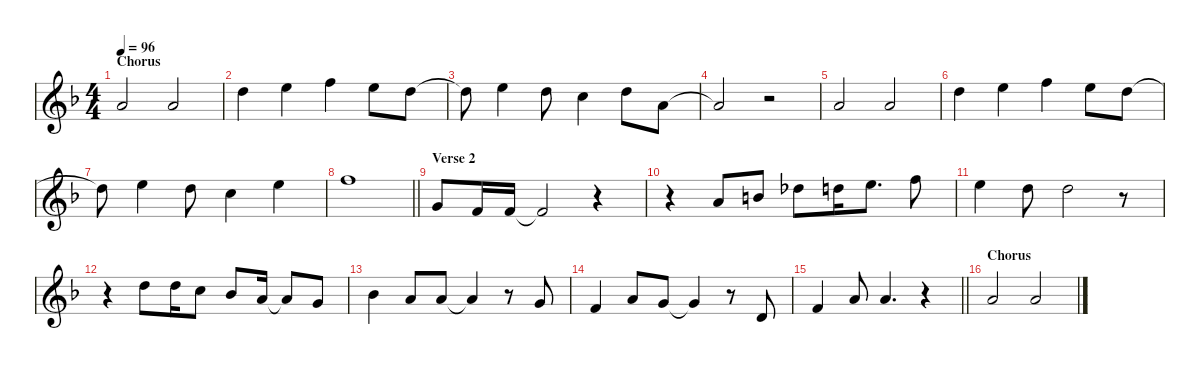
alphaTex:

\defaultSystemsLayout 4
\hideDynamics
\bracketExtendMode nobrackets
\singleTrackTrackNamePolicy hidden
\multiTrackTrackNamePolicy hidden
\firstSystemTrackNameMode fullname
\firstSystemTrackNameOrientation horizontal
\otherSystemsTrackNameOrientation horizontal
\track ("Vocals" "voc.") {defaultSystemsLayout 4 instrument acousticguitarsteel}
\staff {score}
\tuning (D4 A3 F3 C3 G2 D2)
\ts (4 4)
\section ("" "Chorus")
\tempo 96
\clef g2
\ks f
4.3{acc forcenatural}.2{dy mf beam Up} 4.3{acc forcenatural}.2{beam Up} |
5.2{acc forcenatural}.4{beam Down} 2.1{acc forcenatural}.4{beam Down} 3.1{acc forcenatural}.4{beam Down} 2.1{acc forcenatural}.8{beam Down} 5.2{acc forcenatural}.8{beam Down} |
5.2{t acc forcenatural}.8{beam Down} 2.1{acc forcenatural}.4{beam Down} 5.2{acc forcenatural}.8{beam Down} 3.2{acc forcenatural}.4{beam Down} 5.2{acc forcenatural}.8{beam Down} 4.3{acc forcenatural}.8{beam Down} |
4.3{t acc forcenatural}.2{beam Up} r.2{beam Up} |
4.3{acc forcenatural}.2{beam Up} 4.3{acc forcenatural}.2{beam Up} |
5.2{acc forcenatural}.4{beam Down} 2.1{acc forcenatural}.4{beam Down} 3.1{acc forcenatural}.4{beam Down} 2.1{acc forcenatural}.8{beam Down} 5.2{acc forcenatural}.8{beam Down} |
5.2{t acc forcenatural}.8{beam Down} 2.1{acc forcenatural}.4{beam Down} 5.2{acc forcenatural}.8{beam Down} 3.2{acc forcenatural}.4{beam Down} 2.1{acc forcenatural}.4{beam Down} |
\barLineRight lightlight
3.1{acc forcenatural}.1{beam Down} |
\section ("" "Verse 2")
2.3{acc forcenatural}.8{beam Up} 5.4{acc forcenatural}.16{beam Up} 5.4{acc forcenatural}.16{beam Up} 5.4{t acc forcenatural}.2{beam Up} r.4{beam Up} |
r.4{beam Down} 4.3{acc forcenatural}.8{beam Up} 2.2{acc forcenatural}.8{beam Up} 4.2{acc b}.8{beam Down} 5.2{acc forcenatural}.16{beam Down} 2.1{acc forcenatural}.8{d beam Down} 3.1{acc forcenatural}.8{beam Down} |
2.1{acc forcenatural}.4{beam Down} 5.2{acc forcenatural}.8{beam Down} 5.2{acc forcenatural}.2{beam Down} r.8{beam Down} |
r.4{beam Down} 5.2{acc forcenatural}.8{beam Down} 5.2{acc forcenatural}.16{beam Down} 3.2{acc forcenatural}.8{beam Down} 5.3{acc b}.8{beam Up} 4.3{acc forcenatural}.16{beam Up} 4.3{t acc forcenatural}.8{beam Up} 2.3{acc forcenatural}.8{beam Up} |
5.3{acc b}.4{beam Down} 4.3{acc forcenatural}.8{beam Up} 4.3{acc forcenatural}.8{beam Up} 4.3{t acc forcenatural}.4{beam Up} r.8{beam Up} 2.3{acc forcenatural}.8{beam Up} |
5.4{acc forcenatural}.4{beam Up} 4.3{acc forcenatural}.8{beam Up} 2.3{acc forcenatural}.8{beam Up} 2.3{t acc forcenatural}.4{beam Up} r.8{beam Up} 2.4{acc forcenatural}.8{beam Up} |
\barLineRight lightlight
5.4{acc forcenatural}.4{beam Up} 4.3{acc forcenatural}.8{beam Up} 4.3{acc forcenatural}.4{d beam Up} r.4{beam Up} |
\section ("" "Chorus")
4.3{acc forcenatural}.2{beam Up} 4.3{acc forcenatural}.2{beam Up}
